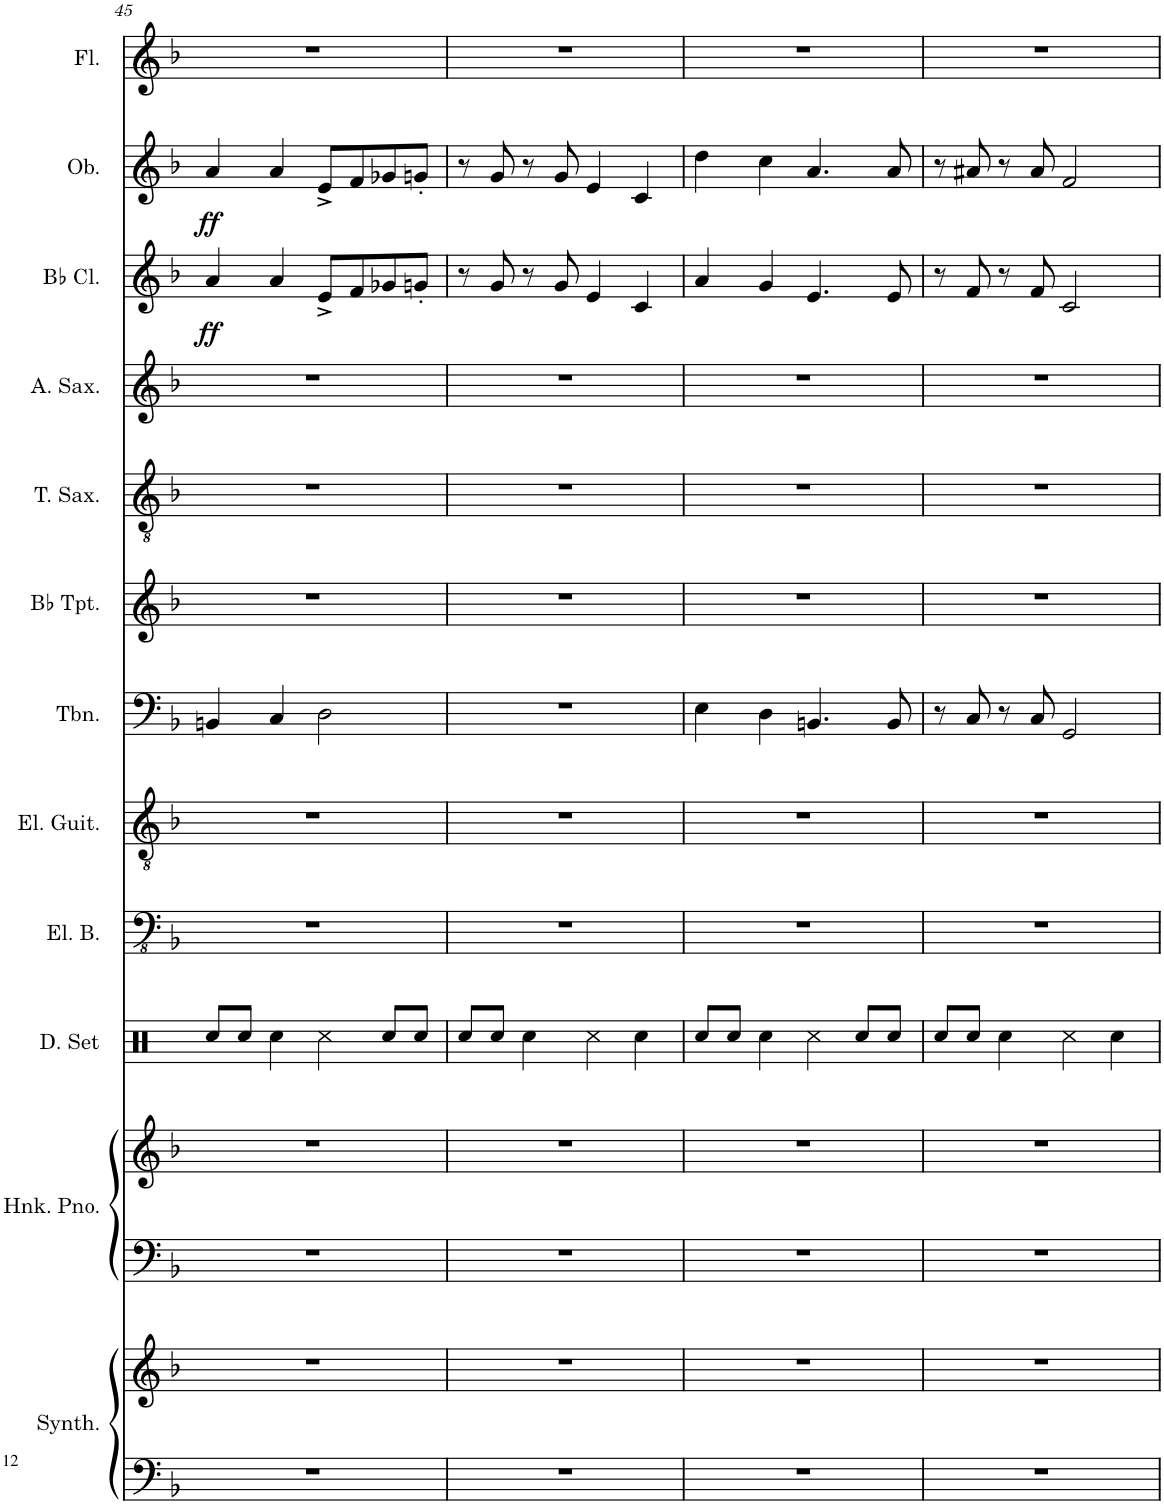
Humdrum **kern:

**kern	**kern	**kern	**kern	**kern	**kern	**kern	**kern	**kern	**kern	**kern	**kern	**dynam	**kern	**dynam	**kern
*part12	*part12	*part11	*part11	*part10	*part9	*part8	*part7	*part6	*part5	*part4	*part3	*part3	*part2	*part2	*part1
*staff14	*staff13	*staff12	*staff11	*staff10	*staff9	*staff8	*staff7	*staff6	*staff5	*staff4	*staff3	*staff3	*staff2	*staff2	*staff1
*I"Warm Synthesizer	*	*I"Honky Tonk Piano	*	*I"Drumset	*I"Electric Bass	*I"Electric Guitar	*I"Trombone	*I"Bb Trumpet	*I"Tenor Saxophone	*I"Alto Saxophone	*I"Bb Clarinet	*	*I"Oboe	*	*I"Flute
*I'Synth.	*	*I'Hnk. Pno.	*	*I'D. Set	*I'El. B.	*I'El. Guit.	*I'Tbn.	*I'Bb Tpt.	*I'T. Sax.	*I'A. Sax.	*I'Bb Cl.	*	*I'Ob.	*	*I'Fl.
!!LO:PB:g=z
*clefF4	*clefG2	*clefF4	*clefG2	*clefX	*clefFv4	*clefGv2	*clefF4	*clefG2	*clefGv2	*clefG2	*clefG2	*	*clefG2	*	*clefG2
*	*	*	*	*	*	*	*	*ITrd1c2	*ITrd8c14	*ITrd5c9	*ITrd1c2	*	*	*	*
*k[b-]	*k[b-]	*k[b-]	*k[b-]	*k[b-]	*k[b-]	*k[b-]	*k[b-]	*k[b-]	*k[b-]	*k[b-]	*k[b-]	*	*k[b-]	*	*k[b-]
*M4/4	*M4/4	*M4/4	*M4/4	*M4/4	*M4/4	*M4/4	*M4/4	*M4/4	*M4/4	*M4/4	*M4/4	*	*M4/4	*	*M4/4
=45	=45	=45	=45	=45	=45	=45	=45	=45	=45	=45	=45	=45	=45	=45	=45
!	!	!	!	!	!	!	!	!	!	!	!	!LO:DY:b	!	!LO:DY:b	!
1r	1r	1r	1r	8Rcc/L	1r	1r	4BBn/	1r	1r	1r	4a/	ff	4a/	ff	1r
.	.	.	.	8Rcc/J	.	.	.	.	.	.	.	.	.	.	.
.	.	.	.	4Rcc\	.	.	4C/	.	.	.	4a/	.	4a/	.	.
.	.	.	.	4Rcc\	.	.	2D\	.	.	.	8e^/L	.	8e^/L	.	.
.	.	.	.	.	.	.	.	.	.	.	8f/	.	8f/	.	.
.	.	.	.	8Rcc/L	.	.	.	.	.	.	8g-X/	.	8g-X/	.	.
.	.	.	.	8Rcc/J	.	.	.	.	.	.	8gn'/J	.	8gn'/J	.	.
=46	=46	=46	=46	=46	=46	=46	=46	=46	=46	=46	=46	=46	=46	=46	=46
1r	1r	1r	1r	8Rcc/L	1r	1r	1r	1r	1r	1r	8r	.	8r	.	1r
.	.	.	.	8Rcc/J	.	.	.	.	.	.	8g/	.	8g/	.	.
.	.	.	.	4Rcc\	.	.	.	.	.	.	8r	.	8r	.	.
.	.	.	.	.	.	.	.	.	.	.	8g/	.	8g/	.	.
.	.	.	.	4Rcc\	.	.	.	.	.	.	4e/	.	4e/	.	.
.	.	.	.	4Rcc\	.	.	.	.	.	.	4c/	.	4c/	.	.
=47	=47	=47	=47	=47	=47	=47	=47	=47	=47	=47	=47	=47	=47	=47	=47
1r	1r	1r	1r	8Rcc/L	1r	1r	4E\	1r	1r	1r	4a/	.	4dd\	.	1r
.	.	.	.	8Rcc/J	.	.	.	.	.	.	.	.	.	.	.
.	.	.	.	4Rcc\	.	.	4D\	.	.	.	4g/	.	4cc\	.	.
.	.	.	.	4Rcc\	.	.	4.BBn/	.	.	.	4.e/	.	4.a/	.	.
.	.	.	.	8Rcc/L	.	.	.	.	.	.	.	.	.	.	.
.	.	.	.	8Rcc/J	.	.	8BB/	.	.	.	8e/	.	8a/	.	.
=48	=48	=48	=48	=48	=48	=48	=48	=48	=48	=48	=48	=48	=48	=48	=48
1r	1r	1r	1r	8Rcc/L	1r	1r	8r	1r	1r	1r	8r	.	8r	.	1r
.	.	.	.	8Rcc/J	.	.	8C/	.	.	.	8f/	.	8a#X/	.	.
.	.	.	.	4Rcc\	.	.	8r	.	.	.	8r	.	8r	.	.
.	.	.	.	.	.	.	8C/	.	.	.	8f/	.	8a#/	.	.
.	.	.	.	4Rcc\	.	.	2GG/	.	.	.	2c/	.	2f/	.	.
.	.	.	.	4Rcc\	.	.	.	.	.	.	.	.	.	.	.
=	=	=	=	=	=	=	=	=	=	=	=	=	=	=	=
*-	*-	*-	*-	*-	*-	*-	*-	*-	*-	*-	*-	*-	*-	*-	*-
